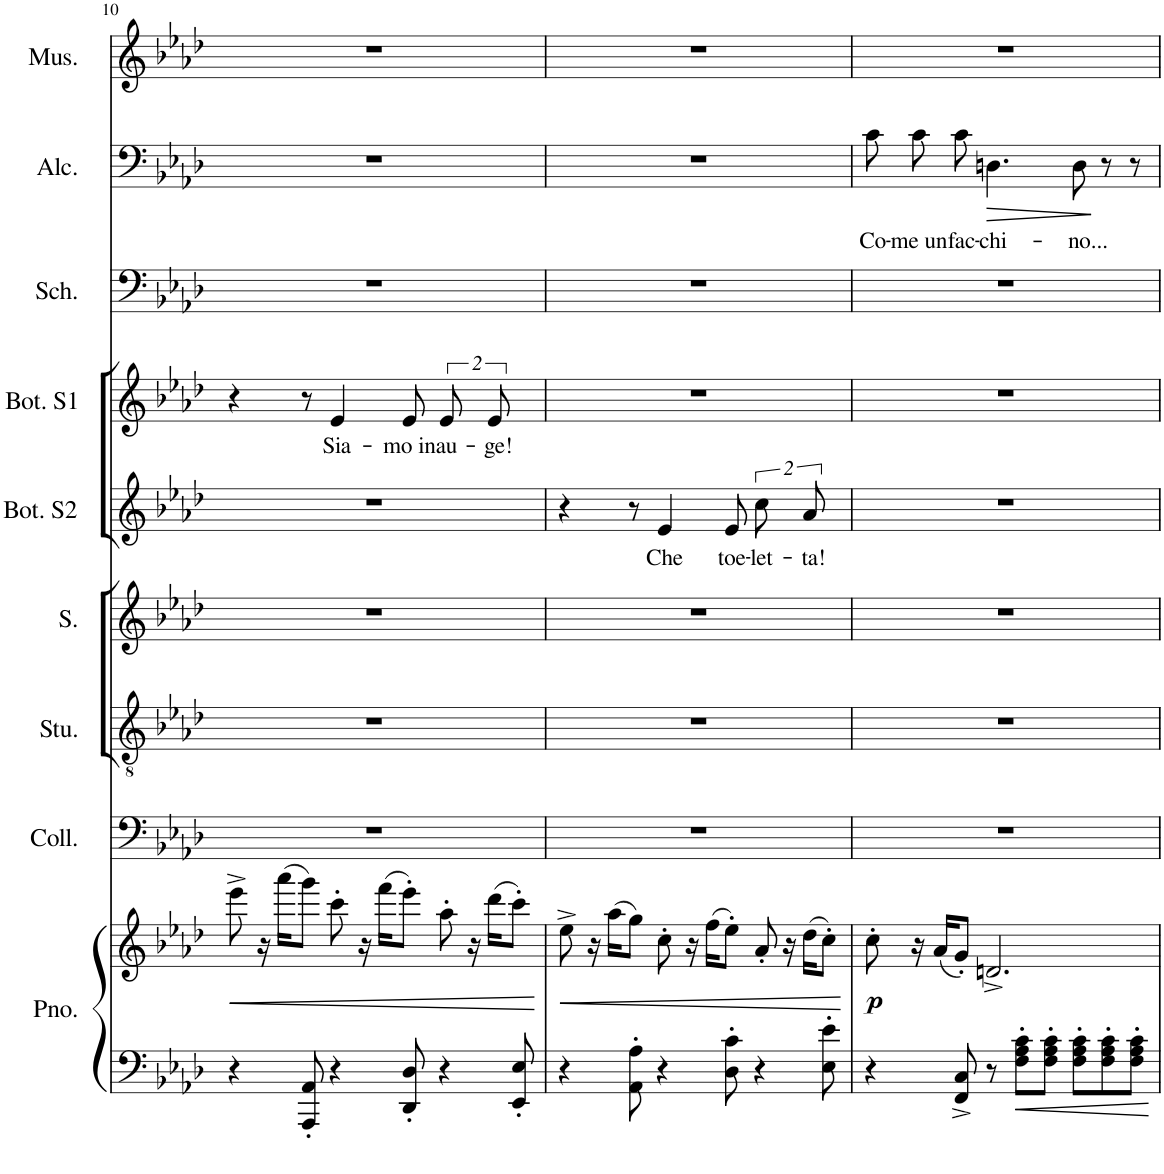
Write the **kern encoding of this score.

**kern	**kern	**dynam	**kern	**kern	**kern	**kern	**text	**kern	**text	**kern	**kern	**text	**dynam	**kern
*part9	*part9	*part9	*part8	*part7	*part6	*part5	*part5	*part4	*part4	*part3	*part2	*part2	*part2	*part1
*staff10	*staff9	*staff9/10	*staff8	*staff7	*staff6	*staff5	*staff5	*staff4	*staff4	*staff3	*staff2	*staff2	*staff2	*staff1
*I"Piano	*	*	*I"Coll.	*I"Studenti	*I"Soprano	*I"Bottegane Soprano 2	*	*I"Bottegane Soprano 1	*	*I"Schaunard	*I"Alcindoro	*	*	*I"Musetta
*I'Pno.	*	*	*I'Coll.	*I'Stu.	*I'S.	*I'Bot. S2	*	*I'Bot. S1	*	*I'Sch.	*I'Alc.	*	*	*I'Mus.
!!LO:PB:g=z
*clefF4	*clefG2	*	*clefF4	*clefGv2	*clefG2	*clefG2	*	*clefG2	*	*clefF4	*clefF4	*	*	*clefG2
*k[b-e-a-d-]	*k[b-e-a-d-]	*	*k[b-e-a-d-]	*k[b-e-a-d-]	*k[b-e-a-d-]	*k[b-e-a-d-]	*	*k[b-e-a-d-]	*	*k[b-e-a-d-]	*k[b-e-a-d-]	*	*	*k[b-e-a-d-]
*M9/8	*M9/8	*	*M9/8	*M9/8	*M9/8	*M9/8	*	*M9/8	*	*M9/8	*M9/8	*	*	*M9/8
=10	=10	=10	=10	=10	=10	=10	=10	=10	=10	=10	=10	=10	=10	=10
!	!	!LO:HP:b	!	!	!	!	!	!	!	!	!	!	!	!
4r	8eee-^\	<	8%9r	8%9r	8%9r	8%9r	.	4r	.	8%9r	8%9r	.	.	8%9r
.	16r	.	.	.	.	.	.	.	.	.	.	.	.	.
.	(16aaa-\KL	.	.	.	.	.	.	.	.	.	.	.	.	.
8AAA-/' 8AA-/'	8ggg\J)	.	.	.	.	.	.	8r	.	.	.	.	.	.
!	!	!	!	!	!	!	!	!	!LO:LY:b	!	!	!	!	!
4r	8ccc'\	.	.	.	.	.	.	4e-/	Sia-	.	.	.	.	.
.	16r	.	.	.	.	.	.	.	.	.	.	.	.	.
.	(16fff\KL	.	.	.	.	.	.	.	.	.	.	.	.	.
!	!	!	!	!	!	!	!	!	!LO:LY:b	!	!	!	!	!
8DD-/' 8D-/'	8eee-'\J)	.	.	.	.	.	.	8e-/	-mo in	.	.	.	.	.
!	!	!	!	!	!	!	!	!	!LO:LY:b	!	!	!	!	!
4r	8aa-'\	.	.	.	.	.	.	16%3e-/L	au-	.	.	.	.	.
.	16r	.	.	.	.	.	.	.	.	.	.	.	.	.
!	!	!	!	!	!	!	!	!	!LO:LY:b	!	!	!	!	!
.	(16ddd-\KL	.	.	.	.	.	.	16%3e-/J	-ge!	.	.	.	.	.
8EE-/' 8E-/'	8ccc'\J)	.	.	.	.	.	.	.	.	.	.	.	.	.
.	.	[	.	.	.	.	.	.	.	.	.	.	.	.
=11	=11	=11	=11	=11	=11	=11	=11	=11	=11	=11	=11	=11	=11	=11
!	!	!LO:HP:b	!	!	!	!	!	!	!	!	!	!	!	!
4r	8ee-^\	<	8%9r	8%9r	8%9r	4r	.	8%9r	.	8%9r	8%9r	.	.	8%9r
.	16r	.	.	.	.	.	.	.	.	.	.	.	.	.
.	(16aa-\KL	.	.	.	.	.	.	.	.	.	.	.	.	.
8AA-\' 8A-\'	8gg\J)	.	.	.	.	8r	.	.	.	.	.	.	.	.
!	!	!	!	!	!	!	!LO:LY:b	!	!	!	!	!	!	!
4r	8cc'\	.	.	.	.	4e-/	Che	.	.	.	.	.	.	.
.	16r	.	.	.	.	.	.	.	.	.	.	.	.	.
.	(16ff\KL	.	.	.	.	.	.	.	.	.	.	.	.	.
!	!	!	!	!	!	!	!LO:LY:b	!	!	!	!	!	!	!
8D-\' 8c\'	8ee-'\J)	.	.	.	.	8e-/	toe-	.	.	.	.	.	.	.
!	!	!	!	!	!	!	!LO:LY:b	!	!	!	!	!	!	!
4r	8a-'/	.	.	.	.	16%3cc\L	-let-	.	.	.	.	.	.	.
.	16r	.	.	.	.	.	.	.	.	.	.	.	.	.
!	!	!	!	!	!	!	!LO:LY:b	!	!	!	!	!	!	!
.	(16dd-\KL	.	.	.	.	16%3a-\J	-ta!	.	.	.	.	.	.	.
8E-\' 8e-\'	8cc'\J)	.	.	.	.	.	.	.	.	.	.	.	.	.
.	.	[	.	.	.	.	.	.	.	.	.	.	.	.
=12	=12	=12	=12	=12	=12	=12	=12	=12	=12	=12	=12	=12	=12	=12
!	!	!LO:DY:b	!	!	!	!	!	!	!	!	!	!LO:LY:b	!	!
4r	8cc'\	p	8%9r	8%9r	8%9r	8%9r	.	8%9r	.	8%9r	8c\L	Co-	.	8%9r
!	!	!	!	!	!	!	!	!	!	!	!	!LO:LY:b	!	!
.	16r	.	.	.	.	.	.	.	.	.	8c\	-me un	.	.
.	(16a-/KL	.	.	.	.	.	.	.	.	.	.	.	.	.
!	!	!	!	!	!	!	!	!	!	!	!	!LO:LY:b	!	!
8FF/^ 8C/^	8g'/J)	.	.	.	.	.	.	.	.	.	8c\J	fac-	.	.
!	!	!	!	!	!	!	!	!	!	!	!	!LO:LY:b	!LO:HP:b	!
8r	2.dn^/	.	.	.	.	.	.	.	.	.	4.Dn\	-chi-	>	.
8F\' 8A-\' 8c\'L	.	.	.	.	.	.	.	.	.	.	.	.	.	.
8F\' 8A-\' 8c\'J	.	.	.	.	.	.	.	.	.	.	.	.	.	.
!	!	!	!	!	!	!	!	!	!	!	!	!LO:LY:b	!	!
8F\' 8A-\' 8c\'L	.	.	.	.	.	.	.	.	.	.	8D\	-no...	.	.
8F\' 8A-\' 8c\'	.	.	.	.	.	.	.	.	.	.	8r	.	]	.
8F\' 8A-\' 8c\'J	.	.	.	.	.	.	.	.	.	.	8r	.	.	.
=	=	=	=	=	=	=	=	=	=	=	=	=	=	=
*-	*-	*-	*-	*-	*-	*-	*-	*-	*-	*-	*-	*-	*-	*-
